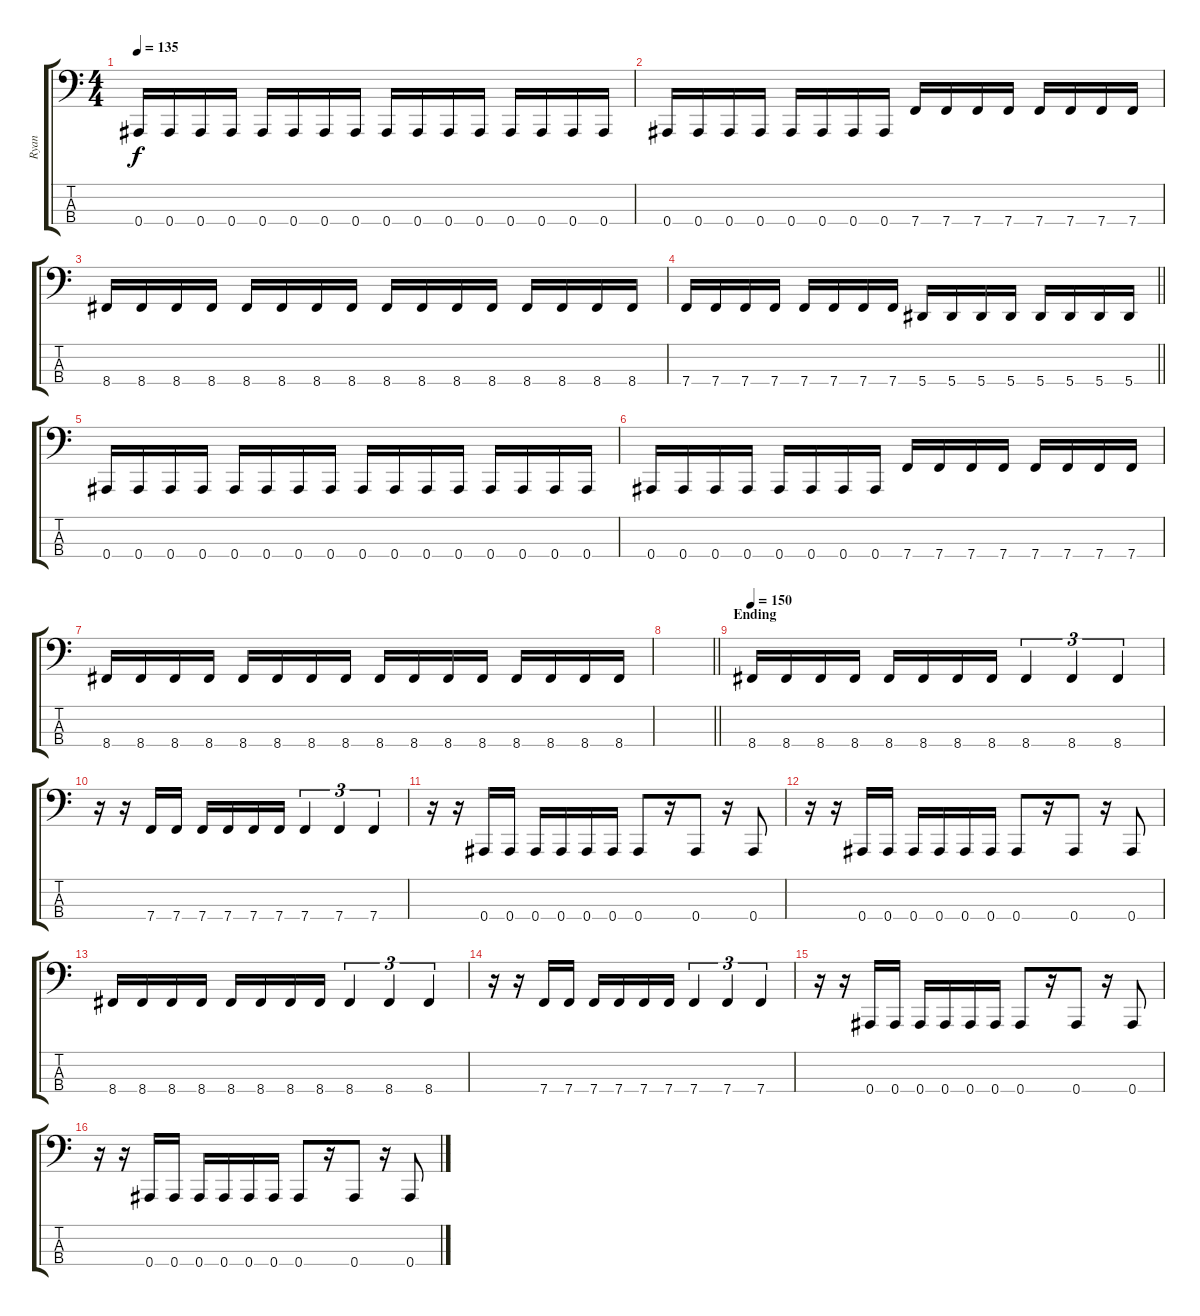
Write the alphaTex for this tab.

\track ("Ryan" "Ryan") {instrument electricbasspick}
\staff {score tabs}
\tuning (Eb2 Bb1 F1 Bb0) {hide}
\ts (4 4)
\tempo 135
\clef f4
\ks c
0.4.16{dy f} 0.4.16 0.4.16 0.4.16 0.4.16 0.4.16 0.4.16 0.4.16 0.4.16 0.4.16 0.4.16 0.4.16 0.4.16 0.4.16 0.4.16 0.4.16 |
0.4.16 0.4.16 0.4.16 0.4.16 0.4.16 0.4.16 0.4.16 0.4.16 7.4.16 7.4.16 7.4.16 7.4.16 7.4.16 7.4.16 7.4.16 7.4.16 |
8.4.16 8.4.16 8.4.16 8.4.16 8.4.16 8.4.16 8.4.16 8.4.16 8.4.16 8.4.16 8.4.16 8.4.16 8.4.16 8.4.16 8.4.16 8.4.16 |
\barLineRight lightlight
7.4.16 7.4.16 7.4.16 7.4.16 7.4.16 7.4.16 7.4.16 7.4.16 5.4.16 5.4.16 5.4.16 5.4.16 5.4.16 5.4.16 5.4.16 5.4.16 |
0.4.16 0.4.16 0.4.16 0.4.16 0.4.16 0.4.16 0.4.16 0.4.16 0.4.16 0.4.16 0.4.16 0.4.16 0.4.16 0.4.16 0.4.16 0.4.16 |
0.4.16 0.4.16 0.4.16 0.4.16 0.4.16 0.4.16 0.4.16 0.4.16 7.4.16 7.4.16 7.4.16 7.4.16 7.4.16 7.4.16 7.4.16 7.4.16 |
8.4.16 8.4.16 8.4.16 8.4.16 8.4.16 8.4.16 8.4.16 8.4.16 8.4.16 8.4.16 8.4.16 8.4.16 8.4.16 8.4.16 8.4.16 8.4.16 |
\barLineRight lightlight
|
\section ("" "Ending")
\tempo 150
8.4.16 8.4.16 8.4.16 8.4.16 8.4.16 8.4.16 8.4.16 8.4.16 8.4.4{tu (3 2)} 8.4.4{tu (3 2)} 8.4.4{tu (3 2)} |
r.16 r.16 7.4.16 7.4.16 7.4.16 7.4.16 7.4.16 7.4.16 7.4.4{tu (3 2)} 7.4.4{tu (3 2)} 7.4.4{tu (3 2)} |
r.16 r.16 0.4.16 0.4.16 0.4.16 0.4.16 0.4.16 0.4.16 0.4.8 r.16 0.4.8 r.16 0.4.8 |
r.16 r.16 0.4.16 0.4.16 0.4.16 0.4.16 0.4.16 0.4.16 0.4.8 r.16 0.4.8 r.16 0.4.8 |
8.4.16 8.4.16 8.4.16 8.4.16 8.4.16 8.4.16 8.4.16 8.4.16 8.4.4{tu (3 2)} 8.4.4{tu (3 2)} 8.4.4{tu (3 2)} |
r.16 r.16 7.4.16 7.4.16 7.4.16 7.4.16 7.4.16 7.4.16 7.4.4{tu (3 2)} 7.4.4{tu (3 2)} 7.4.4{tu (3 2)} |
r.16 r.16 0.4.16 0.4.16 0.4.16 0.4.16 0.4.16 0.4.16 0.4.8 r.16 0.4.8 r.16 0.4.8 |
r.16 r.16 0.4.16 0.4.16 0.4.16 0.4.16 0.4.16 0.4.16 0.4.8 r.16 0.4.8 r.16 0.4.8
